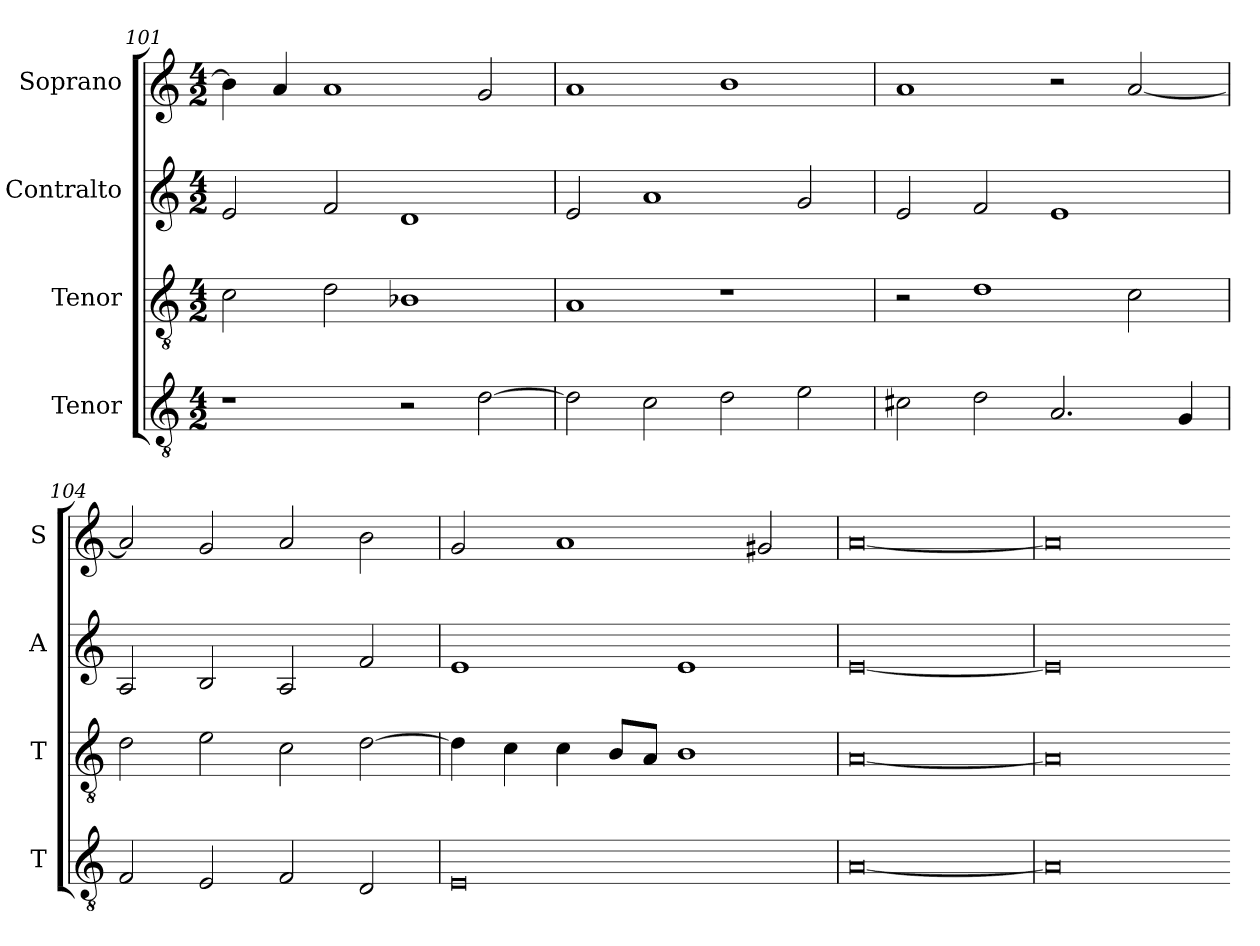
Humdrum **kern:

**kern	**kern	**kern	**kern
*part4	*part3	*part2	*part1
*staff4	*staff3	*staff2	*staff1
*I"Tenor	*I"Tenor	*I"Contralto	*I"Soprano
*I'T	*I'T	*I'A	*I'S
*clefGv2	*clefGv2	*clefG2	*clefG2
*k[]	*k[]	*k[]	*k[]
*E:phr	*E:phr	*E:phr	*E:phr
*M4/2	*M4/2	*M4/2	*M4/2
=101	=101	=101	=101
1r	2c	2e	4b]
.	.	.	4a
.	2d	2f	1a
2r	1B-X	1d	.
[2d	.	.	2g
=102	=102	=102	=102
2d]	1A	2e	1a
2c	.	1a	.
2d	1r	.	1b
2e	.	2g	.
=103	=103	=103	=103
2c#X	2r	2e	1a
2d	1d	2f	.
2.A	.	1e	2r
.	2c	.	[2a
4G	.	.	.
=104	=104	=104	=104
2F	2d	2A	2a]
2E	2e	2B	2g
2F	2c	2A	2a
2D	[2d	2f	2b
=105	=105	=105	=105
0E	4d]	1e	2g
.	4c	.	.
.	4c	.	1a
.	8B/L	.	.
.	8A/J	.	.
.	1B	1e	.
.	.	.	2g#X
=106	=106	=106	=106
[0A	[0A	[0e	[0a
=107	=107	=107	=107
0A]	0A]	0e]	0a]
=-	=-	=-	=-
*-	*-	*-	*-
